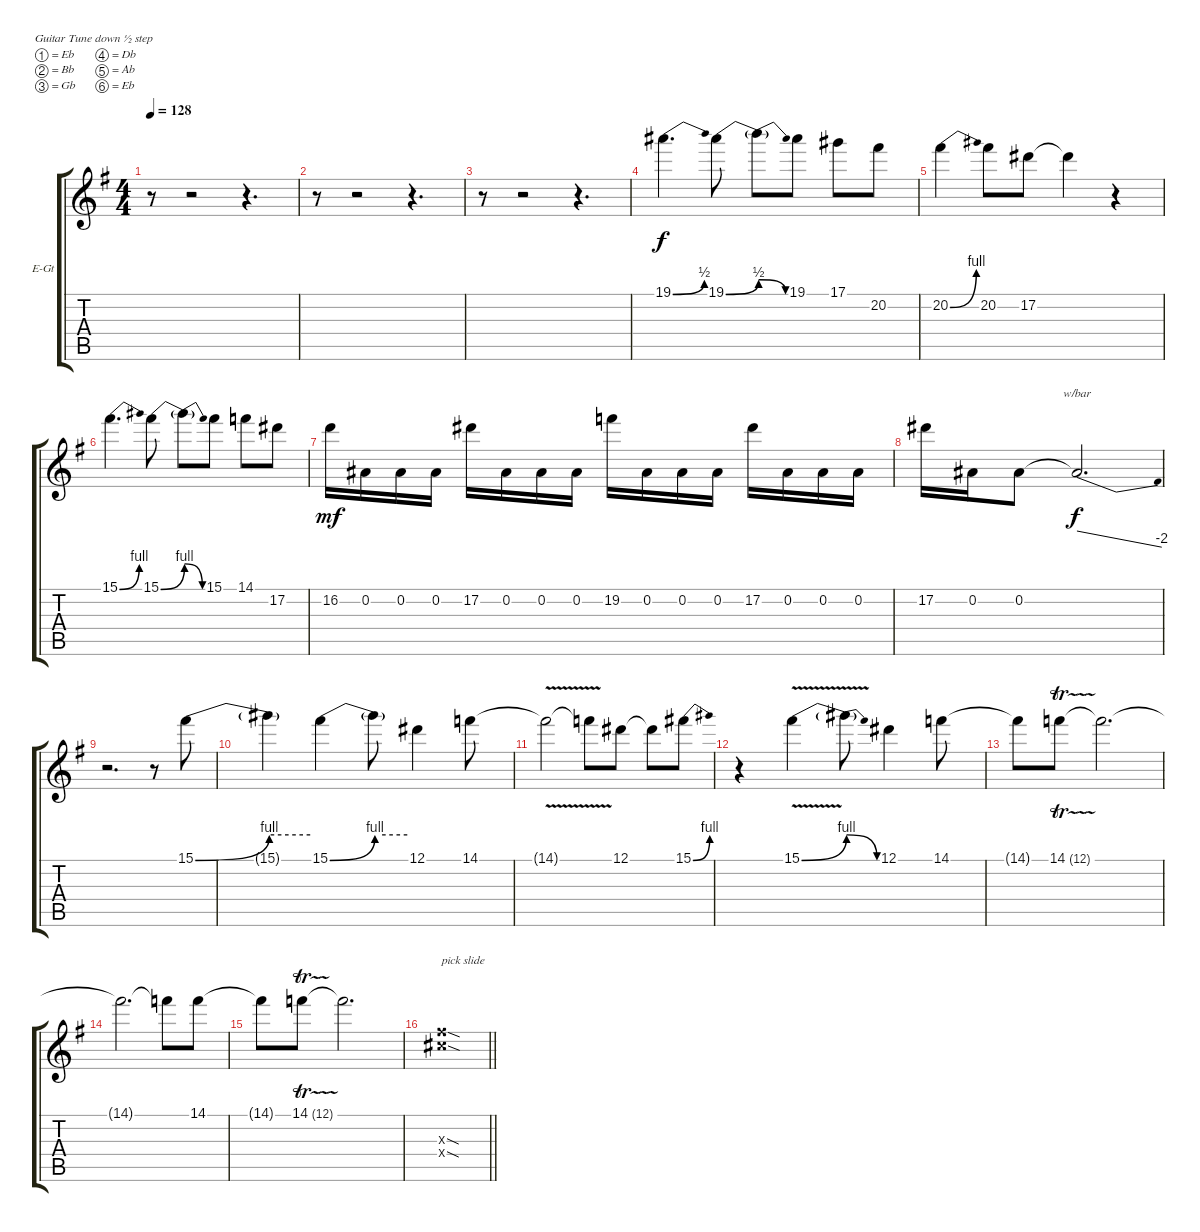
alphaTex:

\bracketExtendMode groupsimilarinstruments
\firstSystemTrackNameOrientation horizontal
\otherSystemsTrackNameOrientation horizontal
\track ("Гитара 2" "E-Gt") {instrument distortionguitar}
\staff {score tabs}
\tuning (Eb4 Bb3 Gb3 Db3 Ab2 Eb2)
\ts (4 4)
\tempo 128
\clef g2
\ks eminor
r.8{dy mf} r.2 r.4{d} |
r.8 r.2 r.4{d} |
r.8 r.2 r.4{d} |
19.1{be (bend 0 0 60 2)}.4{d dy f} 19.1{be (bend 0 0 60 2)}.8 19.1{be (release 0 2 60 0) t}.8 19.1.8 17.1.8 20.2.8 |
20.2{be (bend 0 0 60 4)}.4 20.2.8 17.2.8 17.2{t}.4 r.4 |
15.1{be (bend 0 0 60 4)}.4{d} 15.1{be (bend 0 0 60 4)}.8 15.1{be (release 0 4 60 0) t}.8 15.1.8 14.1.8 17.2.8 |
16.2.16{dy mf} 0.2.16 0.2.16 0.2.16 17.2.16 0.2.16 0.2.16 0.2.16 19.2.16 0.2.16 0.2.16 0.2.16 17.2.16 0.2.16 0.2.16 0.2.16 |
17.2.16 0.2.16 0.2.8 0.2{t}.2{d tbe (dive default 0 0 60 -8) dy f} |
r.2{d} r.8 15.1{be (bend 0 0 60 4)}.8 |
15.1{be (hold 0 4 60 4) t}.4 15.1{be (bend 0 0 60 4)}.4 15.1{be (hold 0 4 60 4) t}.8 12.1.4 14.1.8 |
14.1{v t}.2 14.1{v t}.8 12.1.8 12.1{t}.8 15.1{be (bend 0 0 60 4)}.8 |
r.4 15.1{be (bend 0 0 60 4) v}.4 15.1{be (release 0 4 60 0) t}.8 12.1.4 14.1.8 |
14.1{t}.8 14.1{tr (12 16)}.8 14.1{t}.2{d} |
14.1{t}.2{d} 14.1{t}.8 14.1.8 |
14.1{t}.8 14.1{tr (12 16)}.8 14.1{t}.2{d} |
\barLineRight lightlight
(12.3{sod x} 12.4{sod x}).1{txt "pick slide"}
